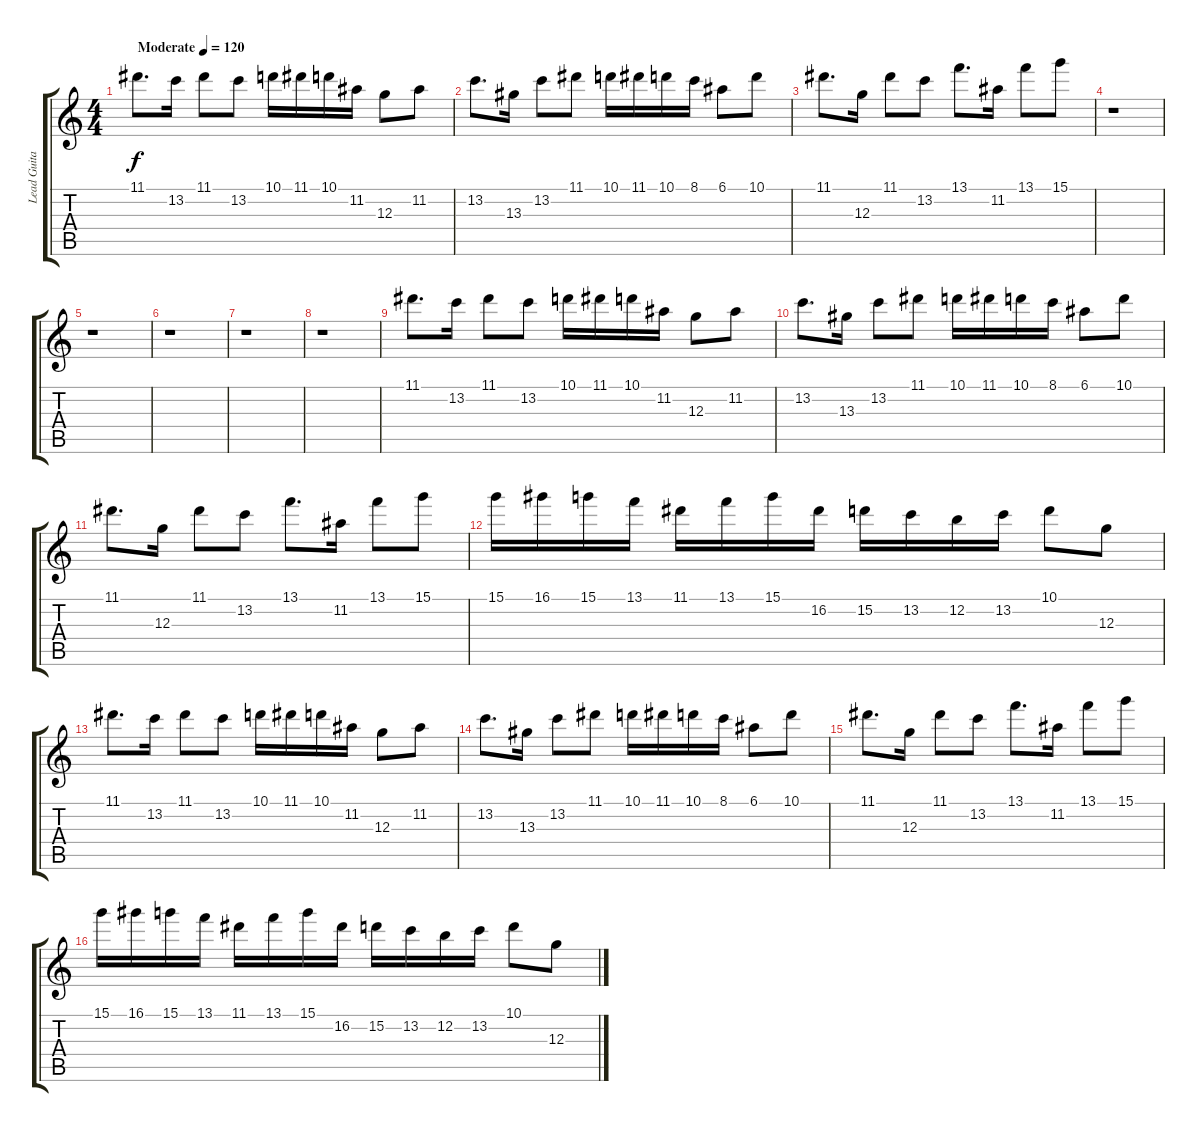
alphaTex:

\track ("Lead Guitar" "Lead Guita") {instrument overdrivenguitar}
\staff {score tabs}
\tuning (E4 B3 G3 D3 A2 E2) {hide}
\ts (4 4)
\tempo (120 "Moderate")
\clef g2
\ks c
11.1.8{d dy f instrument overdrivenguitar} 13.2.16 11.1.8 13.2.8 10.1.16 11.1.16 10.1.16 11.2.16 12.3.8 11.2.8 |
13.2.8{d} 13.3.16 13.2.8 11.1.8 10.1.16 11.1.16 10.1.16 8.1.16 6.1.8 10.1.8 |
11.1.8{d} 12.3.16 11.1.8 13.2.8 13.1.8{d} 11.2.16 13.1.8 15.1.8 |
r.1 |
r.1 |
r.1 |
r.1 |
r.1 |
11.1.8{d} 13.2.16 11.1.8 13.2.8 10.1.16 11.1.16 10.1.16 11.2.16 12.3.8 11.2.8 |
13.2.8{d} 13.3.16 13.2.8 11.1.8 10.1.16 11.1.16 10.1.16 8.1.16 6.1.8 10.1.8 |
11.1.8{d} 12.3.16 11.1.8 13.2.8 13.1.8{d} 11.2.16 13.1.8 15.1.8 |
15.1.16 16.1.16 15.1.16 13.1.16 11.1.16 13.1.16 15.1.16 16.2.16 15.2.16 13.2.16 12.2.16 13.2.16 10.1.8 12.3.8 |
11.1.8{d} 13.2.16 11.1.8 13.2.8 10.1.16 11.1.16 10.1.16 11.2.16 12.3.8 11.2.8 |
13.2.8{d} 13.3.16 13.2.8 11.1.8 10.1.16 11.1.16 10.1.16 8.1.16 6.1.8 10.1.8 |
11.1.8{d} 12.3.16 11.1.8 13.2.8 13.1.8{d} 11.2.16 13.1.8 15.1.8 |
15.1.16 16.1.16 15.1.16 13.1.16 11.1.16 13.1.16 15.1.16 16.2.16 15.2.16 13.2.16 12.2.16 13.2.16 10.1.8 12.3.8
